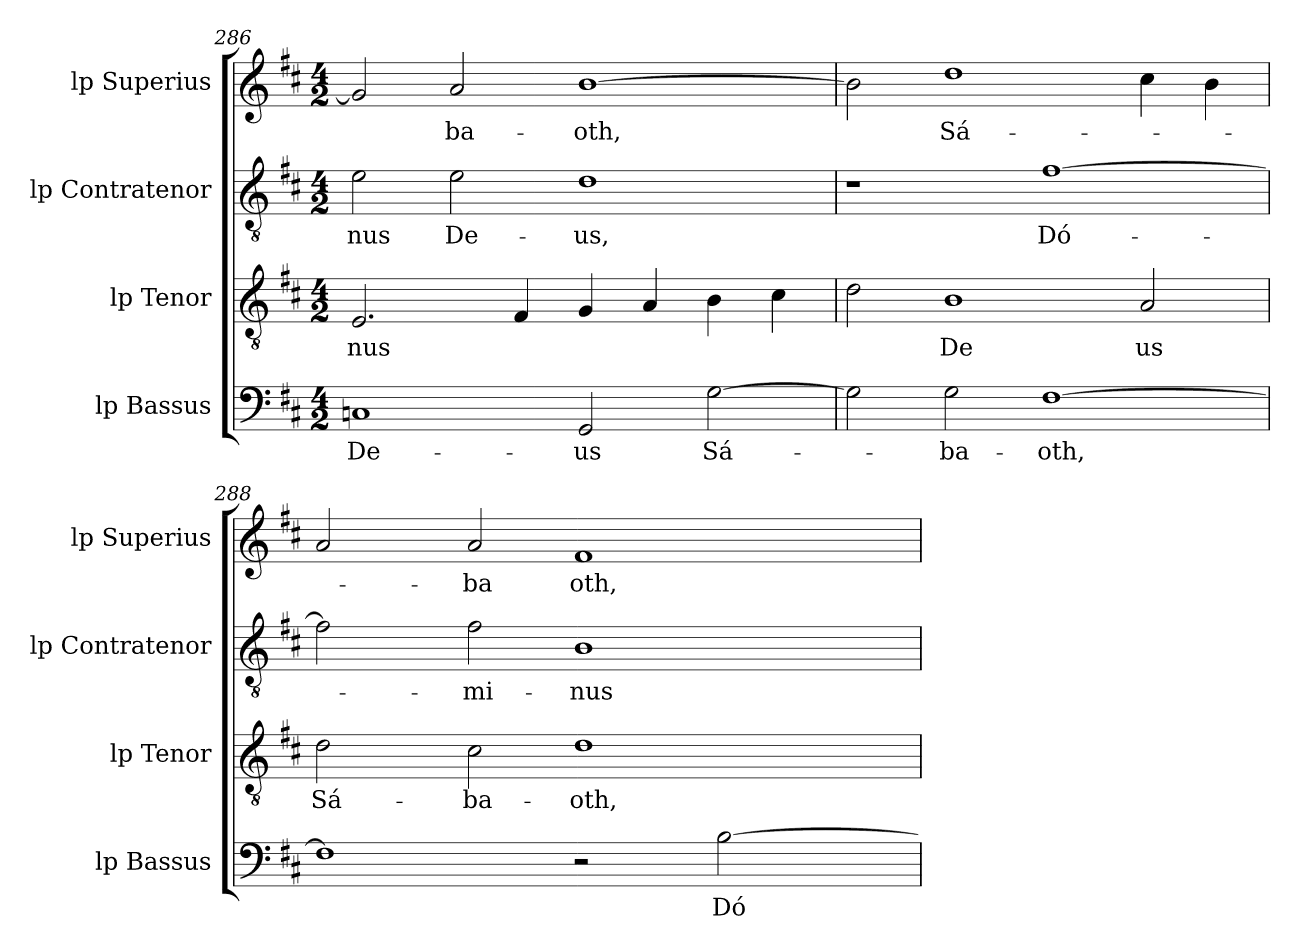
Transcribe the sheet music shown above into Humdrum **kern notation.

**kern	**text	**kern	**text	**kern	**text	**kern	**text
*part4	*part4	*part3	*part3	*part2	*part2	*part1	*part1
*staff4	*staff4	*staff3	*staff3	*staff2	*staff2	*staff1	*staff1
*I"lp Bassus	*	*I"lp Tenor	*	*I"lp Contratenor	*	*I"lp Superius	*
*I'lp Bassus	*	*I'lp Tenor	*	*I'lp Contratenor	*	*I'lp Superius	*
*clefF4	*	*clefGv2	*	*clefGv2	*	*clefG2	*
*k[f#c#]	*	*k[f#c#]	*	*k[f#c#]	*	*k[f#c#]	*
*D:	*	*D:	*	*D:	*	*D:	*
*M4/2	*	*M4/2	*	*M4/2	*	*M4/2	*
=286	=286	=286	=286	=286	=286	=286	=286
!	!LO:LY:b:cj	!	!LO:LY:b	!	!LO:LY:b:cj	!	!
1Cn	De-	2.E/	nus	2e\	-nus	2g/]	.
!	!	!	!	!	!LO:LY:b:cj	!	!LO:LY:b:cj
.	.	.	.	2e\	De-	2a/	-ba-
.	.	4F#/	.	.	.	.	.
!	!LO:LY:b:cj	!	!	!	!LO:LY:b:cj	!	!LO:LY:b:cj
2GG/	-us	4G/	.	1d	-us,	[>1b	-oth,
.	.	4A/	.	.	.	.	.
!	!LO:LY:b:cj	!	!	!	!	!	!
[>2G\	Sá-	4B\	.	.	.	.	.
.	.	4c#\	.	.	.	.	.
=287	=287	=287	=287	=287	=287	=287	=287
2G\]	.	2d\	.	1r	.	2b\]	.
!	!LO:LY:b:cj	!	!LO:LY:b:cj	!	!	!	!LO:LY:b:cj
2G\	-ba-	1B	De	.	.	1dd	Sá-
!	!LO:LY:b:cj	!	!	!	!LO:LY:b:cj	!	!
[<1F#	-oth,	.	.	[>1f#	Dó-	.	.
!	!	!	!LO:LY:b:cj	!	!	!	!
.	.	2A/	us	.	.	4cc#\	.
.	.	.	.	.	.	4b\	.
!!LO:LB:g=z
=288	=288	=288	=288	=288	=288	=288	=288
!	!	!	!LO:LY:b:cj	!	!	!	!
*	*	*^	*	*^	*	*	*
1F#]	.	2d\	16ryy	Sá-	2f#\]	16.ryy	.	2a/	.
.	.	.	64ryy	.	.	.	.	.	.
.	.	.	1ryy	.	.	.	.	.	.
.	.	.	.	.	.	1ryy	.	.	.
!	!	!	!	!LO:LY:b:cj	!	!	!LO:LY:b:cj	!	!LO:LY:b:cj
.	.	2c#\	.	-ba-	2f#\	.	-mi-	2a/	-ba
!	!	!	!	!LO:LY:b:cj	!	!	!LO:LY:b:cj	!	!LO:LY:b:cj
2r	.	1d	.	-oth,	1B	.	-nus	1f#	oth,
.	.	.	2ryy	.	.	.	.	.	.
.	.	.	.	.	.	2ryy	.	.	.
!	!LO:LY:b:cj	!	!	!	!	!	!	!	!
[>2B\	Dó-	.	.	.	.	.	.	.	.
.	.	.	4ryy	.	.	.	.	.	.
.	.	.	.	.	.	4ryy	.	.	.
.	.	.	8ryy	.	.	.	.	.	.
.	.	.	.	.	.	8ryy	.	.	.
.	.	.	32.ryy	.	.	.	.	.	.
.	.	.	.	.	.	32ryy	.	.	.
*	*	*v	*v	*	*	*	*	*	*
*	*	*	*	*v	*v	*	*	*
=	=	=	=	=	=	=	=
*-	*-	*-	*-	*-	*-	*-	*-
